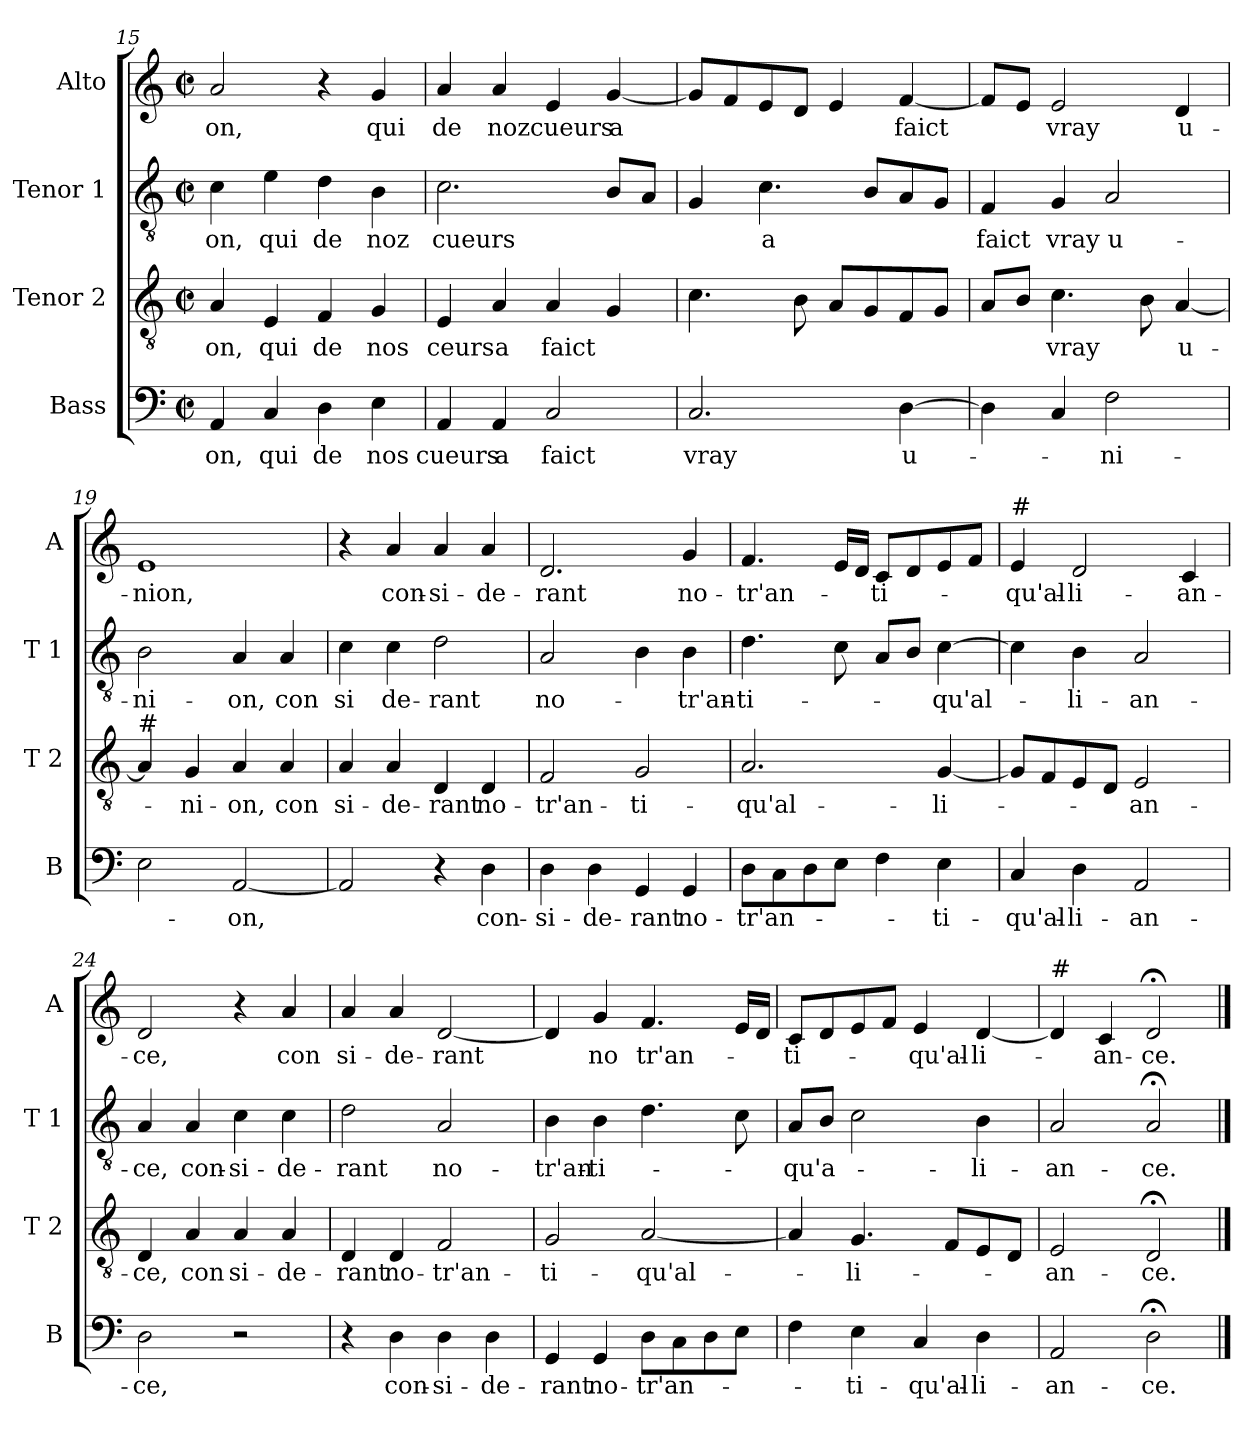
**kern	**text	**kern	**text	**kern	**text	**kern	**text
*part4	*part4	*part3	*part3	*part2	*part2	*part1	*part1
*staff4	*staff4	*staff3	*staff3	*staff2	*staff2	*staff1	*staff1
*I"Bass	*	*I"Tenor 2	*	*I"Tenor 1	*	*I"Alto	*
*I'B	*	*I'T 2	*	*I'T 1	*	*I'A	*
*clefF4	*	*clefGv2	*	*clefGv2	*	*clefG2	*
*k[]	*	*k[]	*	*k[]	*	*k[]	*
*C:	*	*C:	*	*C:	*	*C:	*
*M2/2	*	*M2/2	*	*M2/2	*	*M2/2	*
*met(c|)	*	*met(c|)	*	*met(c|)	*	*met(c|)	*
=15	=15	=15	=15	=15	=15	=15	=15
!	!LO:LY:b	!	!LO:LY:b	!	!LO:LY:b	!	!LO:LY:b
4AA/	-on,	4A/	-on,	4c\	-on,	2a/	-on,
!	!LO:LY:b	!	!LO:LY:b	!	!LO:LY:b	!	!
4C/	qui	4E/	qui	4e\	qui	.	.
!	!LO:LY:b	!	!LO:LY:b	!	!LO:LY:b	!	!
4D\	de	4F/	de	4d\	de	4r	.
!	!LO:LY:b	!	!LO:LY:b	!	!LO:LY:b	!	!LO:LY:b
4E\	nos	4G/	nos	4B\	noz	4g/	qui
=16	=16	=16	=16	=16	=16	=16	=16
!	!LO:LY:b	!	!LO:LY:b	!	!LO:LY:b	!	!LO:LY:b
4AA/	cueurs	4E/	ceurs	2.c\	cueurs	4a/	de
!	!LO:LY:b	!	!LO:LY:b	!	!	!	!LO:LY:b
4AA/	a	4A/	a	.	.	4a/	noz
!	!LO:LY:b	!	!LO:LY:b	!	!	!	!LO:LY:b
2C/	faict	4A/	faict	.	.	4e/	cueurs
!	!	!	!	!	!	!	!LO:LY:b
.	.	4G/	.	8B/L	.	[4g/	a
.	.	.	.	8A/J	.	.	.
=17	=17	=17	=17	=17	=17	=17	=17
!	!LO:LY:b	!	!	!	!	!	!
2.C/	vray	4.c\	.	4G/	.	8g/L]	.
.	.	.	.	.	.	8f/	.
!	!	!	!	!	!LO:LY:b	!	!
.	.	.	.	4.c\	a	8e/	.
.	.	8B\	.	.	.	8d/J	.
.	.	8A/L	.	.	.	4e/	.
.	.	8G/	.	8B/L	.	.	.
!	!LO:LY:b	!	!	!	!	!	!LO:LY:b
[4D\	u-	8F/	.	8A/	.	[4f/	faict
.	.	8G/J	.	8G/J	.	.	.
!!LO:LB:g=z
=18	=18	=18	=18	=18	=18	=18	=18
!	!	!	!	!	!LO:LY:b	!	!
4D\]	.	8A/L	.	4F/	faict	8f/L]	.
.	.	8B/J	.	.	.	8e/J	.
!	!	!	!LO:LY:b	!	!LO:LY:b	!	!LO:LY:b
4C/	.	4.c\	vray	4G/	vray	2e/	vray
!	!LO:LY:b	!	!	!	!LO:LY:b	!	!
2F\	-ni-	.	.	2A/	u-	.	.
.	.	8B\	.	.	.	.	.
!	!	!	!LO:LY:b	!	!	!	!LO:LY:b
.	.	[4A/	u-	.	.	4d/	u-
=19	=19	=19	=19	=19	=19	=19	=19
!	!	!LO:TX:a:t=#	!	!	!	!	!
!	!	!	!	!	!LO:LY:b	!	!LO:LY:b
2E\	.	4A/]	.	2B\	-ni-	1e	-nion,
!	!	!	!LO:LY:b	!	!	!	!
.	.	4G/	-ni-	.	.	.	.
!	!LO:LY:b	!	!LO:LY:b	!	!LO:LY:b	!	!
[2AA/	-on,	4A/	-on,	4A/	-on,	.	.
!	!	!	!LO:LY:b	!	!LO:LY:b	!	!
.	.	4A/	con	4A/	con	.	.
=20	=20	=20	=20	=20	=20	=20	=20
!	!	!	!LO:LY:b	!	!LO:LY:b	!	!
2AA/]	.	4A/	si-	4c\	si	4r	.
!	!	!	!LO:LY:b	!	!LO:LY:b	!	!LO:LY:b
.	.	4A/	-de-	4c\	de-	4a/	con-
!	!	!	!LO:LY:b	!	!LO:LY:b	!	!LO:LY:b
4r	.	4D/	-rant	2d\	-rant	4a/	-si-
!	!LO:LY:b	!	!LO:LY:b	!	!	!	!LO:LY:b
4D\	con-	4D/	no-	.	.	4a/	-de-
=21	=21	=21	=21	=21	=21	=21	=21
!	!LO:LY:b	!	!LO:LY:b	!	!LO:LY:b	!	!LO:LY:b
4D\	-si-	2F/	-tr'an-	2A/	no-	2.d/	-rant
!	!LO:LY:b	!	!	!	!	!	!
4D\	-de-	.	.	.	.	.	.
!	!LO:LY:b	!	!LO:LY:b	!	!	!	!
4GG/	-rant	2G/	-ti-	4B\	.	.	.
!	!LO:LY:b	!	!	!	!LO:LY:b	!	!LO:LY:b
4GG/	no-	.	.	4B\	-tr'an-	4g/	no-
=22	=22	=22	=22	=22	=22	=22	=22
!	!LO:LY:b	!	!LO:LY:b	!	!LO:LY:b	!	!LO:LY:b
8D\L	-tr'an-	2.A/	-qu'al-	4.d\	-ti-	4.f/	-tr'an-
8C\	.	.	.	.	.	.	.
8D\	.	.	.	.	.	.	.
8E\J	.	.	.	8c\	.	16e/LL	.
.	.	.	.	.	.	16d/JJ	.
!	!	!	!	!	!	!	!LO:LY:b
4F\	.	.	.	8A/L	.	8c/L	-ti-
.	.	.	.	8B/J	.	8d/	.
!	!LO:LY:b	!	!LO:LY:b	!	!LO:LY:b	!	!
4E\	-ti-	[4G/	-li-	[4c\	-qu'al-	8e/	.
.	.	.	.	.	.	8f/J	.
=23	=23	=23	=23	=23	=23	=23	=23
!	!	!	!	!	!	!LO:TX:a:t=#	!
!	!LO:LY:b	!	!	!	!	!	!LO:LY:b
4C/	-qu'al-	8G/L]	.	4c\]	.	4e/	-qu'al-
.	.	8F/	.	.	.	.	.
!	!LO:LY:b	!	!	!	!LO:LY:b	!	!LO:LY:b
4D\	-li-	8E/	.	4B\	-li-	2d/	-li-
.	.	8D/J	.	.	.	.	.
!	!LO:LY:b	!	!LO:LY:b	!	!LO:LY:b	!	!
2AA/	-an-	2E/	-an-	2A/	-an-	.	.
!	!	!	!	!	!	!	!LO:LY:b
.	.	.	.	.	.	4c/	-an-
!!LO:LB:g=z
=24	=24	=24	=24	=24	=24	=24	=24
!	!LO:LY:b	!	!LO:LY:b	!	!LO:LY:b	!	!LO:LY:b
2D\	-ce,	4D/	-ce,	4A/	-ce,	2d/	-ce,
!	!	!	!LO:LY:b	!	!LO:LY:b	!	!
.	.	4A/	con	4A/	con-	.	.
!	!	!	!LO:LY:b	!	!LO:LY:b	!	!
2r	.	4A/	si-	4c\	-si-	4r	.
!	!	!	!LO:LY:b	!	!LO:LY:b	!	!LO:LY:b
.	.	4A/	-de-	4c\	-de-	4a/	con
=25	=25	=25	=25	=25	=25	=25	=25
!	!	!	!LO:LY:b	!	!LO:LY:b	!	!LO:LY:b
4r	.	4D/	-rant	2d\	-rant	4a/	si-
!	!LO:LY:b	!	!LO:LY:b	!	!	!	!LO:LY:b
4D\	con-	4D/	no-	.	.	4a/	-de-
!	!LO:LY:b	!	!LO:LY:b	!	!LO:LY:b	!	!LO:LY:b
4D\	-si-	2F/	-tr'an-	2A/	no-	[2d/	-rant
!	!LO:LY:b	!	!	!	!	!	!
4D\	-de-	.	.	.	.	.	.
=26	=26	=26	=26	=26	=26	=26	=26
!	!LO:LY:b	!	!LO:LY:b	!	!LO:LY:b	!	!
4GG/	-rant	2G/	-ti-	4B\	-tr'an-	4d/]	.
!	!LO:LY:b	!	!	!	!LO:LY:b	!	!LO:LY:b
4GG/	no-	.	.	4B\	-ti-	4g/	no
!	!LO:LY:b	!	!LO:LY:b	!	!	!	!LO:LY:b
8D\L	-tr'an-	[2A/	-qu'al-	4.d\	.	4.f/	tr'an-
8C\	.	.	.	.	.	.	.
8D\	.	.	.	.	.	.	.
8E\J	.	.	.	8c\	.	16e/LL	.
.	.	.	.	.	.	16d/JJ	.
=27	=27	=27	=27	=27	=27	=27	=27
!	!	!	!	!	!LO:LY:b	!	!LO:LY:b
4F\	.	4A/]	.	8A/L	-qu'a-	8c/L	-ti-
.	.	.	.	8B/J	.	8d/	.
!	!LO:LY:b	!	!LO:LY:b	!	!	!	!
4E\	-ti-	4.G/	-li-	2c\	.	8e/	.
.	.	.	.	.	.	8f/J	.
!	!LO:LY:b	!	!	!	!	!	!LO:LY:b
4C/	-qu'al-	.	.	.	.	4e/	-qu'al-
.	.	8F/L	.	.	.	.	.
!	!LO:LY:b	!	!	!	!LO:LY:b	!	!LO:LY:b
4D\	-li-	8E/	.	4B\	-li-	[4d/	-li-
.	.	8D/J	.	.	.	.	.
=28	=28	=28	=28	=28	=28	=28	=28
!	!	!	!	!	!	!LO:TX:a:t=#	!
!	!LO:LY:b	!	!LO:LY:b	!	!LO:LY:b	!	!
2AA/	-an-	2E/	-an-	2A/	-an-	4d/]	.
!	!	!	!	!	!	!	!LO:LY:b
.	.	.	.	.	.	4c/	-an-
!	!LO:LY:b	!	!LO:LY:b	!	!LO:LY:b	!	!LO:LY:b
2D;<\	-ce.	2D;</	-ce.	2A;</	-ce.	2d;</	-ce.
==	==	==	==	==	==	==	==
*-	*-	*-	*-	*-	*-	*-	*-
